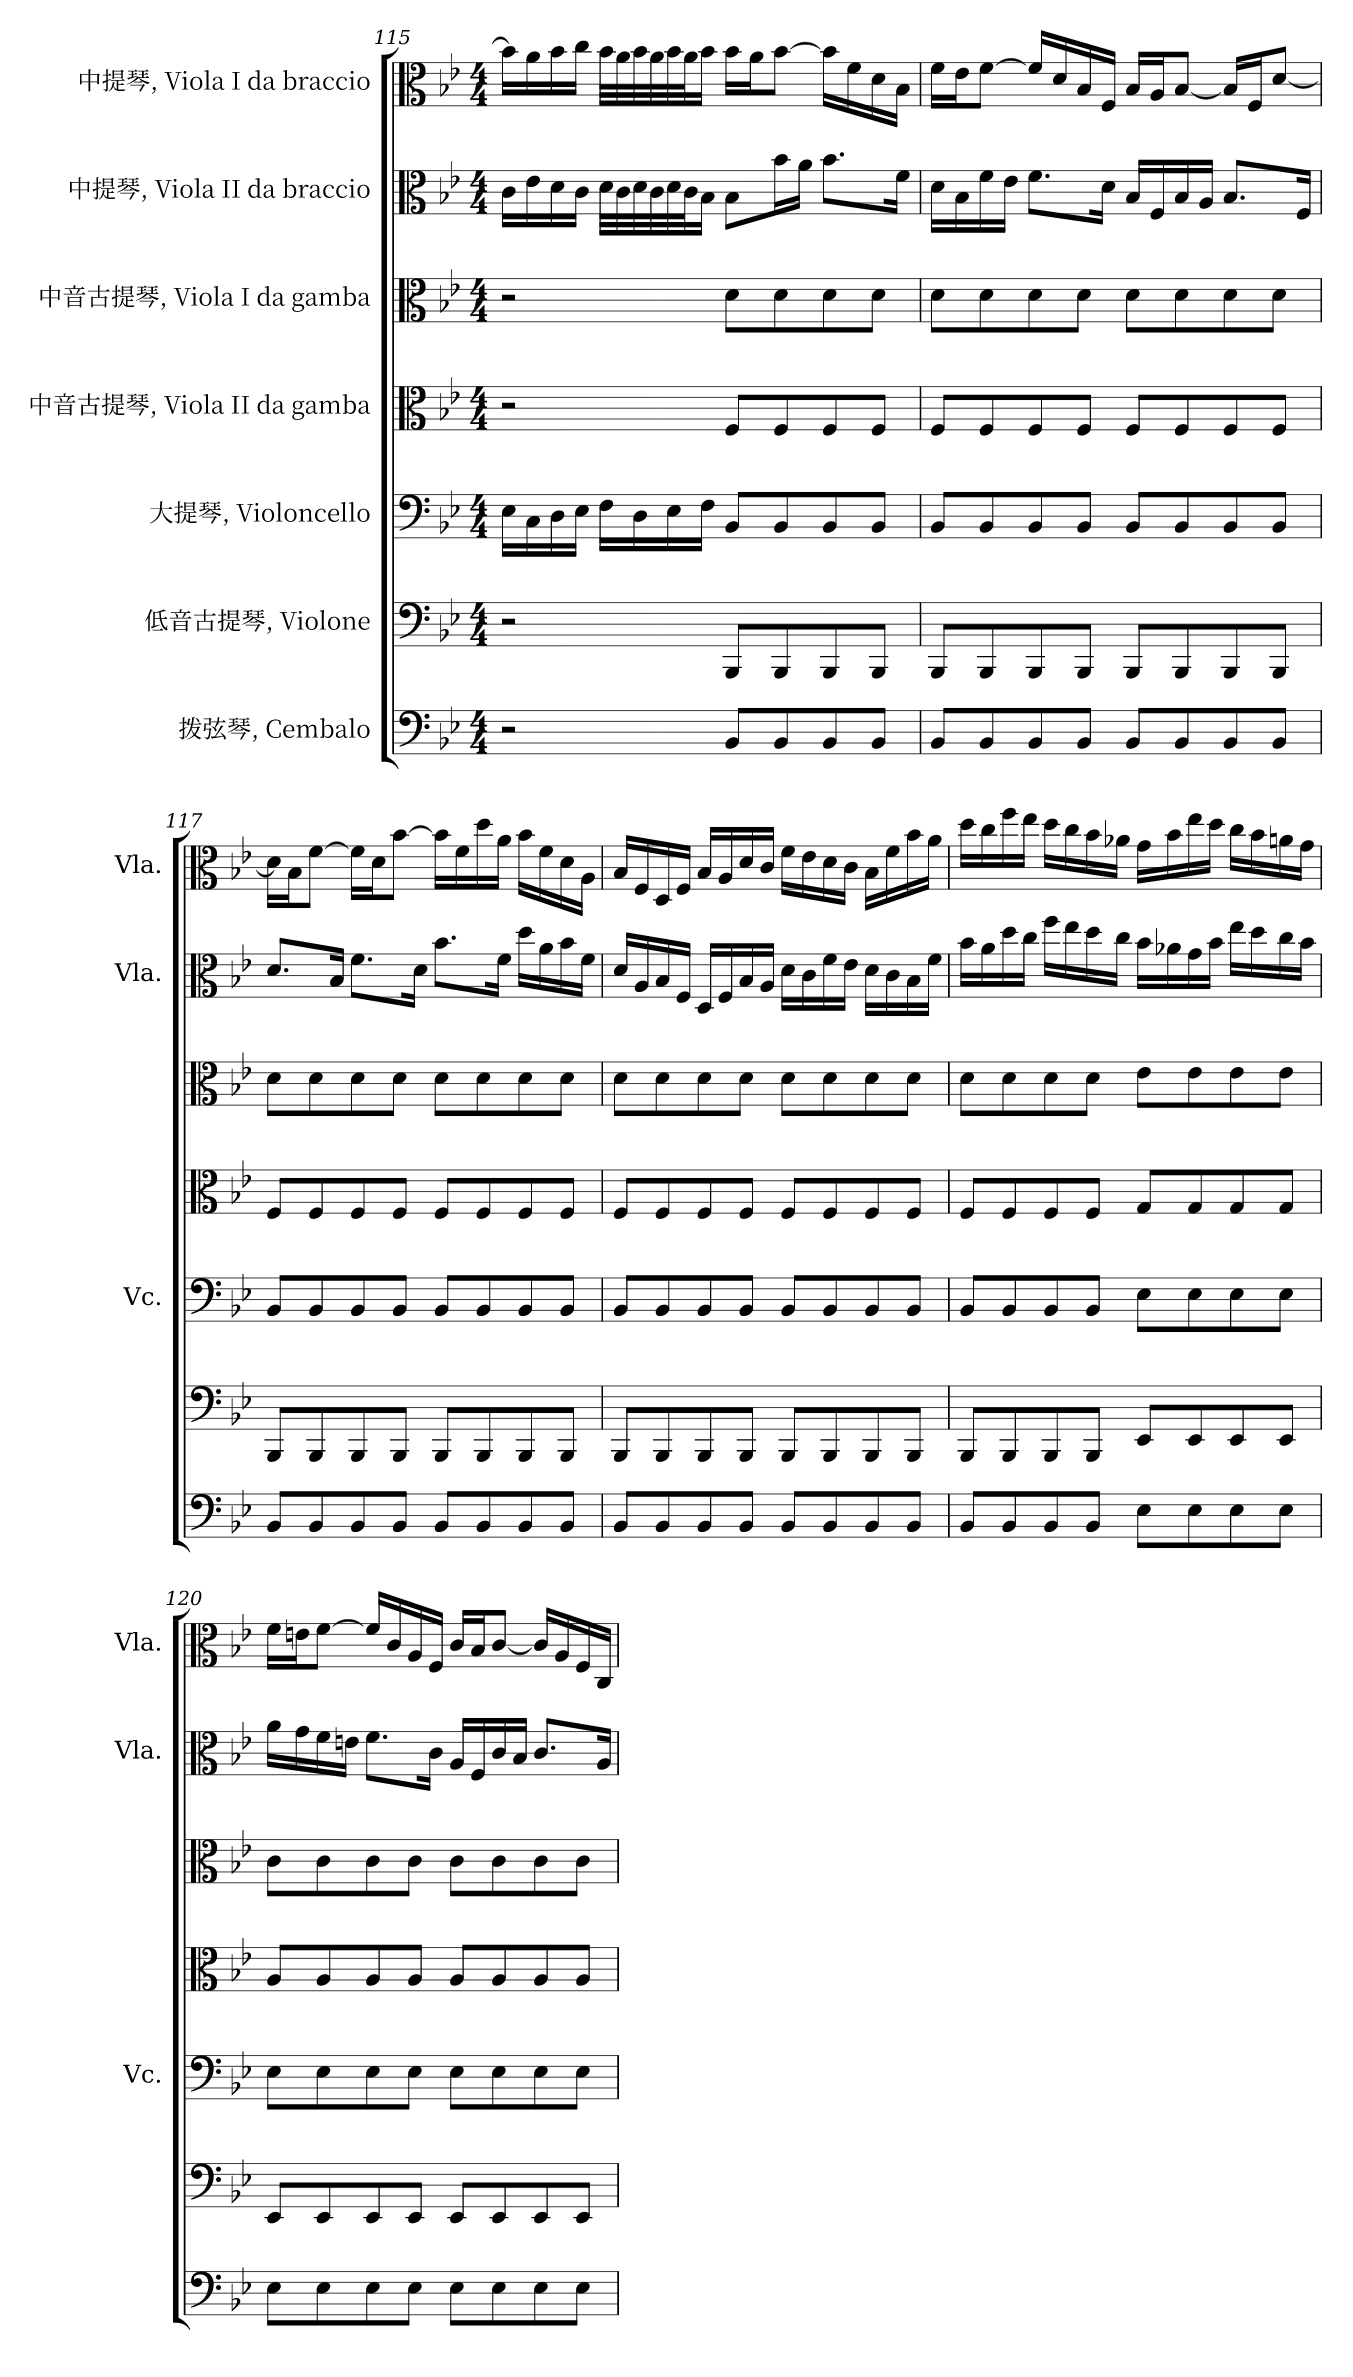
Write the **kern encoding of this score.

**kern	**kern	**kern	**kern	**kern	**kern	**kern
*part7	*part6	*part5	*part4	*part3	*part2	*part1
*staff7	*staff6	*staff5	*staff4	*staff3	*staff2	*staff1
*I"拨弦琴, Cembalo	*I"低音古提琴, Violone	*I"大提琴, Violoncello	*I"中音古提琴, Viola II da gamba	*I"中音古提琴, Viola I da gamba	*I"中提琴, Viola II da braccio	*I"中提琴, Viola I da braccio
*	*	*I'Vc.	*	*	*I'Vla.	*I'Vla.
*clefF4	*clefF4	*clefF4	*clefC3	*clefC3	*clefC3	*clefC3
*k[b-e-]	*k[b-e-]	*k[b-e-]	*k[b-e-]	*k[b-e-]	*k[b-e-]	*k[b-e-]
*M4/4	*M4/4	*M4/4	*M4/4	*M4/4	*M4/4	*M4/4
=115	=115	=115	=115	=115	=115	=115
2r	2r	16E-\LL	2r	2r	16c\LL	16b-\LL]
.	.	16C\	.	.	16e-\	16a\
.	.	16D\	.	.	16d\	16b-\
.	.	16E-\JJ	.	.	16c\JJ	16cc\JJ
.	.	16F\LL	.	.	32d\LLL	32b-\LLL
.	.	.	.	.	32c\	32a\
.	.	16D\	.	.	32d\	32b-\
.	.	.	.	.	32c\	32a\
.	.	16E-\	.	.	32d\	32b-\
.	.	.	.	.	32c\J	32a\J
.	.	16F\JJ	.	.	16B-\JJ	16b-\JJ
8BB-/L	8BBB-/L	8BB-/L	8F/L	8d\L	8B-\L	16b-\LL
.	.	.	.	.	.	16a\J
8BB-/	8BBB-/	8BB-/	8F/	8d\	16b-\L	[8b-\J
.	.	.	.	.	16a\JJ	.
8BB-/	8BBB-/	8BB-/	8F/	8d\	8.b-\L	16b-\LL]
.	.	.	.	.	.	16f\
8BB-/J	8BBB-/J	8BB-/J	8F/J	8d\J	.	16d\
.	.	.	.	.	16f\Jk	16B-\JJ
!!LO:PB:g=z
=116	=116	=116	=116	=116	=116	=116
8BB-/L	8BBB-/L	8BB-/L	8F/L	8d\L	16d\LL	16f\LL
.	.	.	.	.	16B-\	16e-\J
8BB-/	8BBB-/	8BB-/	8F/	8d\	16f\	[8f\J
.	.	.	.	.	16e-\JJ	.
8BB-/	8BBB-/	8BB-/	8F/	8d\	8.f\L	16f/LL]
.	.	.	.	.	.	16d/
8BB-/J	8BBB-/J	8BB-/J	8F/J	8d\J	.	16B-/
.	.	.	.	.	16d\Jk	16F/JJ
8BB-/L	8BBB-/L	8BB-/L	8F/L	8d\L	16B-/LL	16B-/LL
.	.	.	.	.	16F/	16A/J
8BB-/	8BBB-/	8BB-/	8F/	8d\	16B-/	[8B-/J
.	.	.	.	.	16A/JJ	.
8BB-/	8BBB-/	8BB-/	8F/	8d\	8.B-/L	16B-/LL]
.	.	.	.	.	.	16F/J
8BB-/J	8BBB-/J	8BB-/J	8F/J	8d\J	.	[8d/J
.	.	.	.	.	16F/Jk	.
=117	=117	=117	=117	=117	=117	=117
8BB-/L	8BBB-/L	8BB-/L	8F/L	8d\L	8.d/L	16d\LL]
.	.	.	.	.	.	16B-\J
8BB-/	8BBB-/	8BB-/	8F/	8d\	.	[8f\J
.	.	.	.	.	16B-/Jk	.
8BB-/	8BBB-/	8BB-/	8F/	8d\	8.f\L	16f\LL]
.	.	.	.	.	.	16d\J
8BB-/J	8BBB-/J	8BB-/J	8F/J	8d\J	.	[8b-\J
.	.	.	.	.	16d\Jk	.
8BB-/L	8BBB-/L	8BB-/L	8F/L	8d\L	8.b-\L	16b-\LL]
.	.	.	.	.	.	16f\
8BB-/	8BBB-/	8BB-/	8F/	8d\	.	16dd\
.	.	.	.	.	16f\Jk	16a\JJ
8BB-/	8BBB-/	8BB-/	8F/	8d\	16dd\LL	16b-\LL
.	.	.	.	.	16a\	16f\
8BB-/J	8BBB-/J	8BB-/J	8F/J	8d\J	16b-\	16d\
.	.	.	.	.	16f\JJ	16A\JJ
!!LO:PB:g=z
=118	=118	=118	=118	=118	=118	=118
8BB-/L	8BBB-/L	8BB-/L	8F/L	8d\L	16d/LL	16B-/LL
.	.	.	.	.	16A/	16F/
8BB-/	8BBB-/	8BB-/	8F/	8d\	16B-/	16D/
.	.	.	.	.	16F/JJ	16F/JJ
8BB-/	8BBB-/	8BB-/	8F/	8d\	16D/LL	16B-/LL
.	.	.	.	.	16F/	16A/
8BB-/J	8BBB-/J	8BB-/J	8F/J	8d\J	16B-/	16d/
.	.	.	.	.	16A/JJ	16c/JJ
8BB-/L	8BBB-/L	8BB-/L	8F/L	8d\L	16d\LL	16f\LL
.	.	.	.	.	16c\	16e-\
8BB-/	8BBB-/	8BB-/	8F/	8d\	16f\	16d\
.	.	.	.	.	16e-\JJ	16c\JJ
8BB-/	8BBB-/	8BB-/	8F/	8d\	16d\LL	16B-\LL
.	.	.	.	.	16c\	16f\
8BB-/J	8BBB-/J	8BB-/J	8F/J	8d\J	16B-\	16b-\
.	.	.	.	.	16f\JJ	16a\JJ
=119	=119	=119	=119	=119	=119	=119
8BB-/L	8BBB-/L	8BB-/L	8F/L	8d\L	16b-\LL	16dd\LL
.	.	.	.	.	16a\	16cc\
8BB-/	8BBB-/	8BB-/	8F/	8d\	16dd\	16ff\
.	.	.	.	.	16cc\JJ	16ee-\JJ
8BB-/	8BBB-/	8BB-/	8F/	8d\	16ff\LL	16dd\LL
.	.	.	.	.	16ee-\	16cc\
8BB-/J	8BBB-/J	8BB-/J	8F/J	8d\J	16dd\	16b-\
.	.	.	.	.	16cc\JJ	16a-X\JJ
8E-\L	8EE-/L	8E-\L	8G/L	8e-\L	16b-\LL	16g\LL
.	.	.	.	.	16a-X\	16b-\
8E-\	8EE-/	8E-\	8G/	8e-\	16g\	16ee-\
.	.	.	.	.	16b-\JJ	16dd\JJ
8E-\	8EE-/	8E-\	8G/	8e-\	16ee-\LL	16cc\LL
.	.	.	.	.	16dd\	16b-\
8E-\J	8EE-/J	8E-\J	8G/J	8e-\J	16cc\	16an\
.	.	.	.	.	16b-\JJ	16g\JJ
!!LO:PB:g=z
=120	=120	=120	=120	=120	=120	=120
8E-\L	8EE-/L	8E-\L	8A/L	8c\L	16a\LL	16f\LL
.	.	.	.	.	16g\	16en\J
8E-\	8EE-/	8E-\	8A/	8c\	16f\	[8f\J
.	.	.	.	.	16en\JJ	.
8E-\	8EE-/	8E-\	8A/	8c\	8.f\L	16f/LL]
.	.	.	.	.	.	16c/
8E-\J	8EE-/J	8E-\J	8A/J	8c\J	.	16A/
.	.	.	.	.	16c\Jk	16F/JJ
8E-\L	8EE-/L	8E-\L	8A/L	8c\L	16A/LL	16c/LL
.	.	.	.	.	16F/	16B-/J
8E-\	8EE-/	8E-\	8A/	8c\	16c/	[8c/J
.	.	.	.	.	16B-/JJ	.
8E-\	8EE-/	8E-\	8A/	8c\	8.c/L	16c/LL]
.	.	.	.	.	.	16A/
8E-\J	8EE-/J	8E-\J	8A/J	8c\J	.	16F/
.	.	.	.	.	16A/Jk	16C/JJ
=	=	=	=	=	=	=
*-	*-	*-	*-	*-	*-	*-
